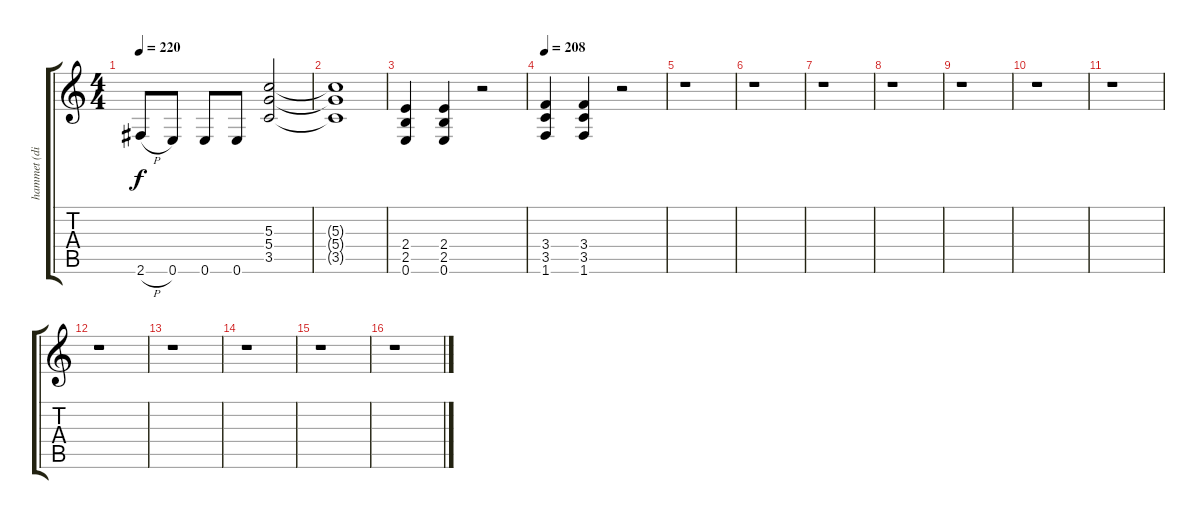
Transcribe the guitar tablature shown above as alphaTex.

\track ("hammet (dist)" "hammet (di") {instrument distortionguitar}
\staff {score tabs}
\tuning (E4 B3 G3 D3 A2 E2) {hide}
\ts (4 4)
\tempo 220
\clef g2
\ks c
2.6{h}.8{dy f} 0.6.8 0.6.8 0.6.8 (5.3 5.4 3.5).2 |
(5.3{t} 5.4{t} 3.5{t}).1 |
(2.4 2.5 0.6).4 (2.4 2.5 0.6).4 r.2 |
\tempo 208
(3.4 3.5 1.6).4 (3.4 3.5 1.6).4 r.2 |
r.1 |
r.1 |
r.1 |
r.1 |
r.1 |
r.1 |
r.1 |
r.1 |
r.1 |
r.1 |
r.1 |
r.1
